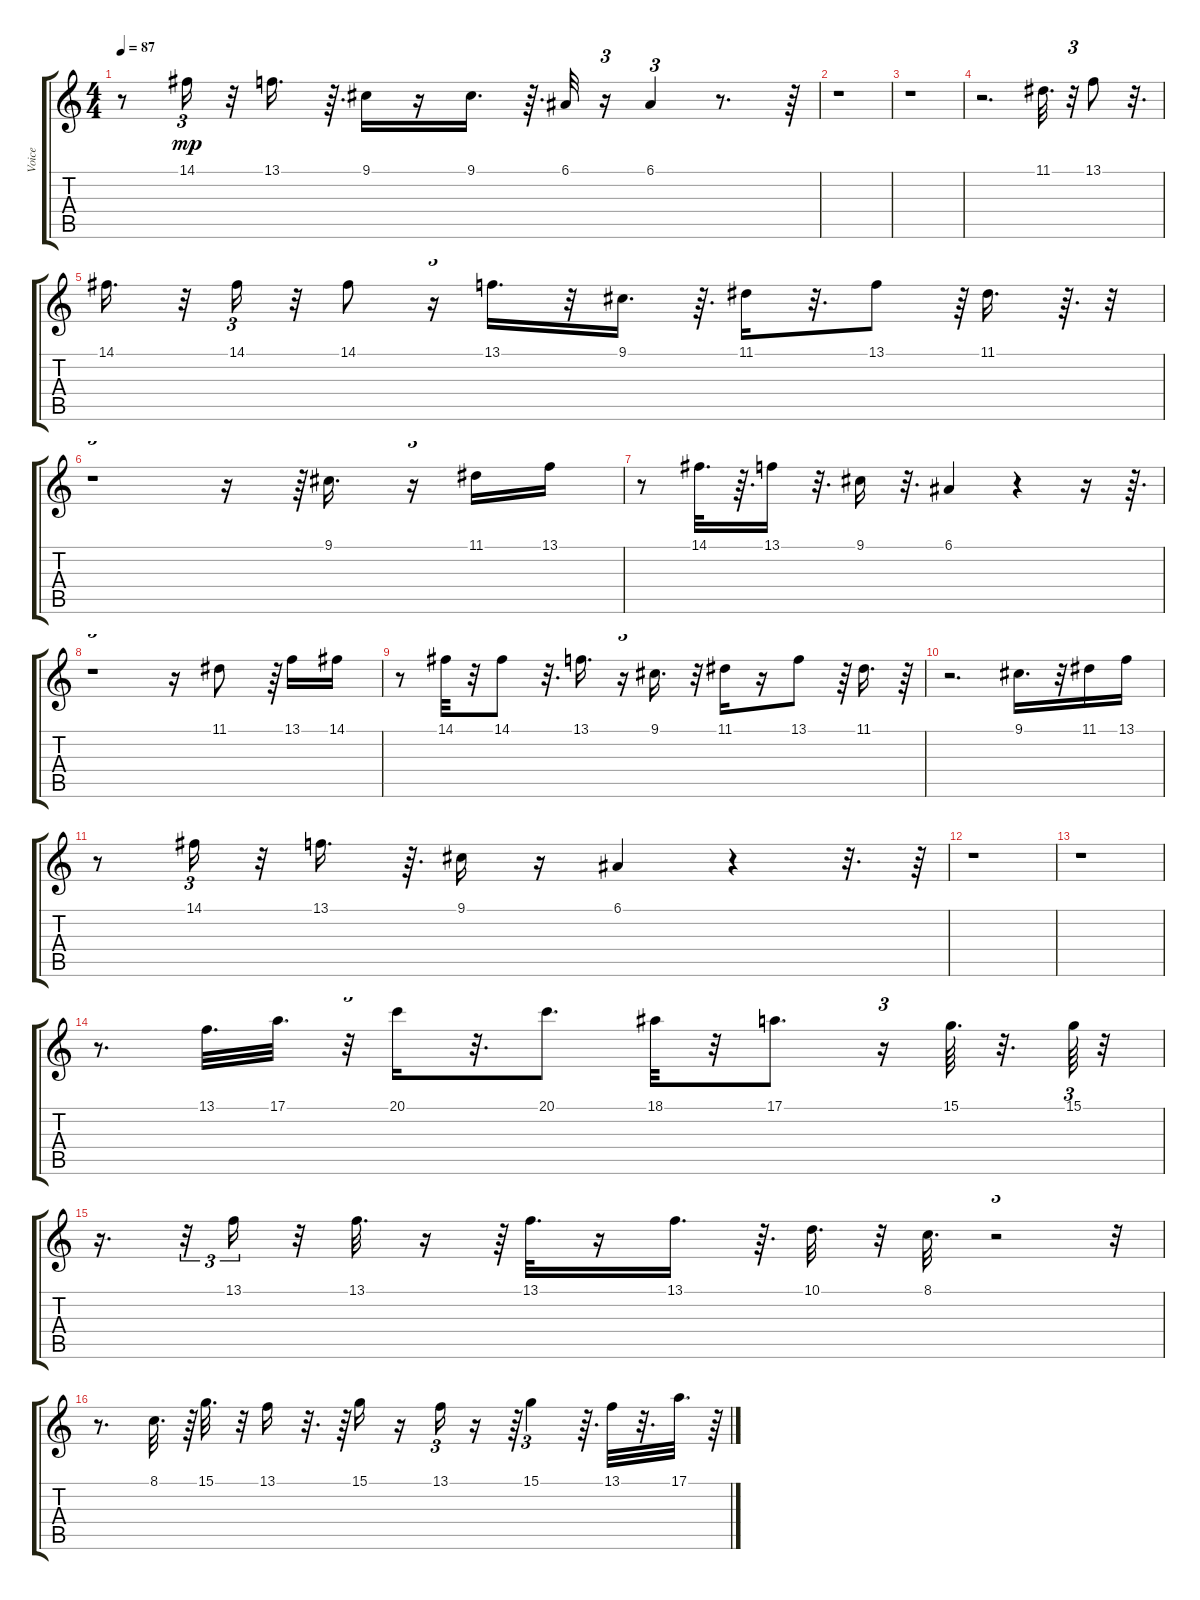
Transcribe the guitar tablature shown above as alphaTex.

\track ("Voice" "Voice") {instrument flute}
\staff {score tabs}
\tuning (E4 B3 G3 D3 A2 E2) {hide}
\ts (4 4)
\tempo 87
\clef g2
\ks c
r.8{dy mp} 14.1.16{tu (3 2)} r.32 13.1.16{d} r.64{d} 9.1.16 r.16 9.1.16{d} r.64{d} 6.1.32 r.16{tu (3 2)} 6.1.4{tu (3 2)} r.8{d} r.64 |
r.1 |
r.1 |
r.2{d} 11.1.32{d} r.32{tu (3 2)} 13.1.8 r.32{d} |
14.1.16{d} r.32 14.1.16{tu (3 2)} r.32 14.1.8 r.16{tu (3 2)} 13.1.16{d} r.32 9.1.16{d} r.64{d} 11.1.16 r.32{d} 13.1.8 r.64{tu (3 2)} 11.1.16{d} r.64{d} r.32 |
r.1{tu (3 2)} r.16 r.64{tu (3 2)} 9.1.16{d} r.16{tu (3 2)} 11.1.16 13.1.16 |
r.8 14.1.32{d} r.64{d} 13.1.16 r.32{d} 9.1.16 r.32{d} 6.1.4 r.4 r.16 r.64{d} |
r.1{tu (3 2)} r.16 11.1.8 r.64{tu (3 2)} 13.1.16 14.1.16 |
r.8 14.1.32 r.32 14.1.8 r.32{d} 13.1.16{d} r.16{tu (3 2)} 9.1.16{d} r.32 11.1.16 r.16 13.1.8 r.64 11.1.16{d} r.64 |
r.2{d} 9.1.16{d} r.32 11.1.16 13.1.16 |
r.8 14.1.16{tu (3 2)} r.32 13.1.16{d} r.64{d} 9.1.16 r.16 6.1.4 r.4 r.32{d} r.64{tu (3 2)} |
r.1 |
r.1 |
r.8{d} 13.1.32{d} 17.1.32{d} r.32{tu (3 2)} 20.1.16 r.32{d} 20.1.8{d} 18.1.32 r.32 17.1.8{d} r.16{tu (3 2)} 15.1.64{d} r.32{d} 15.1.64{tu (3 2)} r.32 |
r.16{d} r.32{tu (3 2)} 13.1.16{tu (3 2)} r.32 13.1.32{d} r.16 r.64{tu (3 2)} 13.1.32{d} r.16 13.1.16{d} r.64{d} 10.1.32{d} r.32{tu (3 2)} 8.1.32{d} r.2{tu (3 2)} r.32{tu (3 2)} |
r.8{d} 8.1.32{d} r.64{tu (3 2)} 15.1.32{d} r.32{tu (3 2)} 13.1.16 r.32{d} r.64{tu (3 2)} 15.1.16 r.16 13.1.16{tu (3 2)} r.16 r.64{tu (3 2)} 15.1.4{tu (3 2)} r.64{d} 13.1.32 r.32{d} 17.1.32{d} r.64{tu (3 2)}
